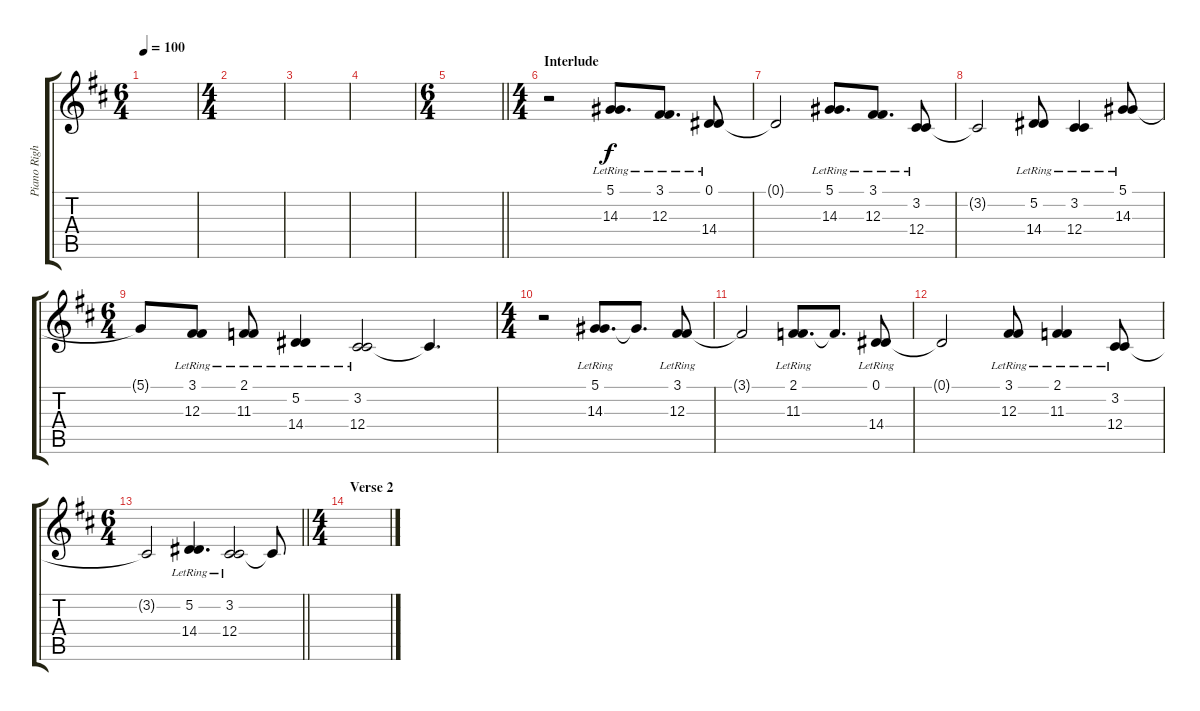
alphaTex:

\track ("Piano Right" "Piano Righ") {instrument acousticgrandpiano}
\staff {score tabs}
\tuning (Eb4 Bb3 Gb3 Db3 Ab2 Eb2) {hide}
\ts (6 4)
\tempo 100
\clef g2
\ks d
|
\ts (4 4)
|
|
|
\ts (6 4)
\barLineRight lightlight
|
\ts (4 4)
\section ("" "Interlude")
r.2 (5.1{lr} 14.3{lr}).8{d} (3.1{lr} 12.3{lr}).8{d} (0.1{lr} 14.4{lr}).8 |
0.1{t}.2 (5.1{lr} 14.3{lr}).8{d} (3.1{lr} 12.3{lr}).8{d} (3.2{lr} 12.4{lr}).8 |
3.2{t}.2 (5.2{lr} 14.4{lr}).8 (3.2{lr} 12.4{lr}).4 (5.1{lr} 14.3{lr}).8 |
\ts (6 4)
5.1{t}.8 (3.1{lr} 12.3{lr}).8 (2.1{lr} 11.3{lr}).8 (5.2{lr} 14.4{lr}).4 (3.2{lr} 12.4{lr}).2 3.2{t}.4{d} |
\ts (4 4)
r.2 (5.1{lr} 14.3{lr}).8{d} 5.1{t}.8{d} (3.1{lr} 12.3{lr}).8 |
3.1{t}.2 (2.1{lr} 11.3{lr}).8{d} 2.1{t}.8{d} (0.1{lr} 14.4{lr}).8 |
0.1{t}.2 (3.1{lr} 12.3{lr}).8 (2.1{lr} 11.3{lr}).4 (3.2{lr} 12.4{lr}).8 |
\ts (6 4)
\barLineRight lightlight
3.2{t}.2 (5.2{lr} 14.4{lr}).4{d} (3.2{lr} 12.4{lr}).2 3.2{t}.8 |
\ts (4 4)
\section ("" "Verse 2")
